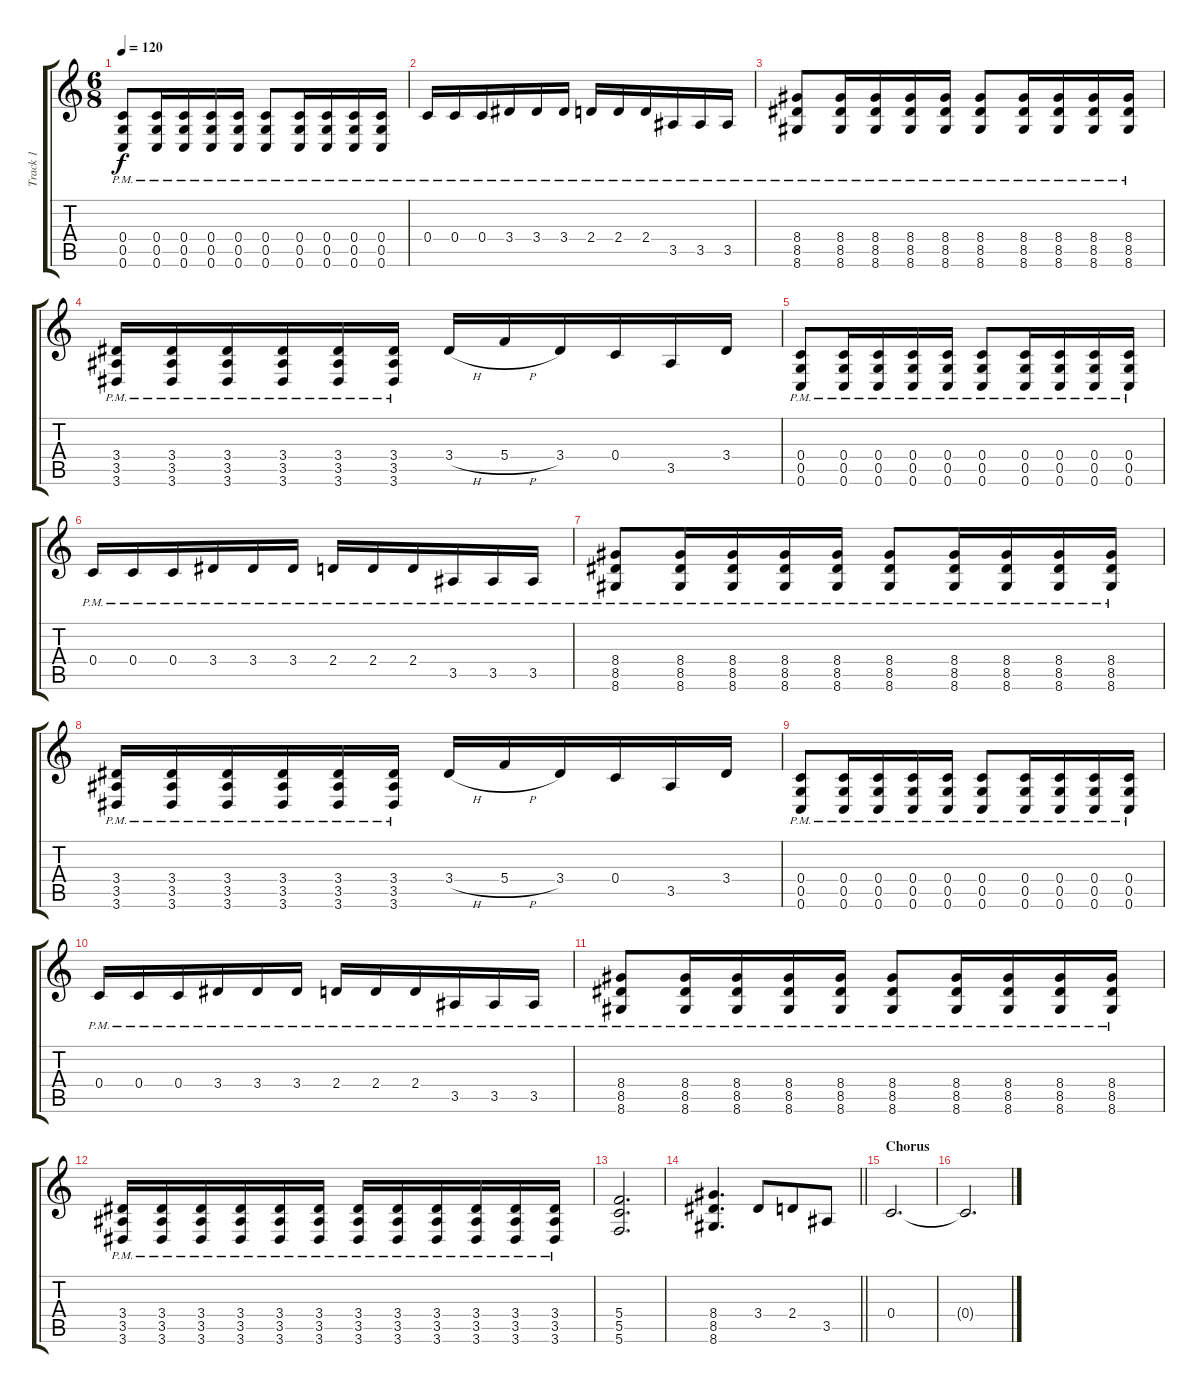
\track ("Track 1" "Track 1") {instrument overdrivenguitar}
\staff {score tabs}
\tuning (D4 A3 F3 C3 G2 C2) {hide}
\ts (6 8)
\tempo 120
\clef g2
\ks c
(0.4{pm} 0.5{pm} 0.6{pm}).8{dy f} (0.4{pm} 0.5{pm} 0.6{pm}).16 (0.4{pm} 0.5{pm} 0.6{pm}).16 (0.4{pm} 0.5{pm} 0.6{pm}).16 (0.4{pm} 0.5{pm} 0.6{pm}).16 (0.4{pm} 0.5{pm} 0.6{pm}).8 (0.4{pm} 0.5{pm} 0.6{pm}).16 (0.4{pm} 0.5{pm} 0.6{pm}).16 (0.4{pm} 0.5{pm} 0.6{pm}).16 (0.4{pm} 0.5{pm} 0.6{pm}).16 |
0.4{pm}.16 0.4{pm}.16 0.4{pm}.16 3.4{pm}.16 3.4{pm}.16 3.4{pm}.16 2.4{pm}.16 2.4{pm}.16 2.4{pm}.16 3.5{pm}.16 3.5{pm}.16 3.5{pm}.16 |
(8.4{pm} 8.5{pm} 8.6{pm}).8 (8.4{pm} 8.5{pm} 8.6{pm}).16 (8.4{pm} 8.5{pm} 8.6{pm}).16 (8.4{pm} 8.5{pm} 8.6{pm}).16 (8.4{pm} 8.5{pm} 8.6{pm}).16 (8.4{pm} 8.5{pm} 8.6{pm}).8 (8.4{pm} 8.5{pm} 8.6{pm}).16 (8.4{pm} 8.5{pm} 8.6{pm}).16 (8.4{pm} 8.5{pm} 8.6{pm}).16 (8.4{pm} 8.5{pm} 8.6{pm}).16 |
(3.4{pm} 3.5{pm} 3.6{pm}).16 (3.4{pm} 3.5{pm} 3.6{pm}).16 (3.4{pm} 3.5{pm} 3.6{pm}).16 (3.4{pm} 3.5{pm} 3.6{pm}).16 (3.4{pm} 3.5{pm} 3.6{pm}).16 (3.4{pm} 3.5{pm} 3.6{pm}).16 3.4{h}.16 5.4{h}.16 3.4.16 0.4.16 3.5.16 3.4.16 |
(0.4{pm} 0.5{pm} 0.6{pm}).8 (0.4{pm} 0.5{pm} 0.6{pm}).16 (0.4{pm} 0.5{pm} 0.6{pm}).16 (0.4{pm} 0.5{pm} 0.6{pm}).16 (0.4{pm} 0.5{pm} 0.6{pm}).16 (0.4{pm} 0.5{pm} 0.6{pm}).8 (0.4{pm} 0.5{pm} 0.6{pm}).16 (0.4{pm} 0.5{pm} 0.6{pm}).16 (0.4{pm} 0.5{pm} 0.6{pm}).16 (0.4{pm} 0.5{pm} 0.6{pm}).16 |
0.4{pm}.16 0.4{pm}.16 0.4{pm}.16 3.4{pm}.16 3.4{pm}.16 3.4{pm}.16 2.4{pm}.16 2.4{pm}.16 2.4{pm}.16 3.5{pm}.16 3.5{pm}.16 3.5{pm}.16 |
(8.4{pm} 8.5{pm} 8.6{pm}).8 (8.4{pm} 8.5{pm} 8.6{pm}).16 (8.4{pm} 8.5{pm} 8.6{pm}).16 (8.4{pm} 8.5{pm} 8.6{pm}).16 (8.4{pm} 8.5{pm} 8.6{pm}).16 (8.4{pm} 8.5{pm} 8.6{pm}).8 (8.4{pm} 8.5{pm} 8.6{pm}).16 (8.4{pm} 8.5{pm} 8.6{pm}).16 (8.4{pm} 8.5{pm} 8.6{pm}).16 (8.4{pm} 8.5{pm} 8.6{pm}).16 |
(3.4{pm} 3.5{pm} 3.6{pm}).16 (3.4{pm} 3.5{pm} 3.6{pm}).16 (3.4{pm} 3.5{pm} 3.6{pm}).16 (3.4{pm} 3.5{pm} 3.6{pm}).16 (3.4{pm} 3.5{pm} 3.6{pm}).16 (3.4{pm} 3.5{pm} 3.6{pm}).16 3.4{h}.16 5.4{h}.16 3.4.16 0.4.16 3.5.16 3.4.16 |
(0.4{pm} 0.5{pm} 0.6{pm}).8 (0.4{pm} 0.5{pm} 0.6{pm}).16 (0.4{pm} 0.5{pm} 0.6{pm}).16 (0.4{pm} 0.5{pm} 0.6{pm}).16 (0.4{pm} 0.5{pm} 0.6{pm}).16 (0.4{pm} 0.5{pm} 0.6{pm}).8 (0.4{pm} 0.5{pm} 0.6{pm}).16 (0.4{pm} 0.5{pm} 0.6{pm}).16 (0.4{pm} 0.5{pm} 0.6{pm}).16 (0.4{pm} 0.5{pm} 0.6{pm}).16 |
0.4{pm}.16 0.4{pm}.16 0.4{pm}.16 3.4{pm}.16 3.4{pm}.16 3.4{pm}.16 2.4{pm}.16 2.4{pm}.16 2.4{pm}.16 3.5{pm}.16 3.5{pm}.16 3.5{pm}.16 |
(8.4{pm} 8.5{pm} 8.6{pm}).8 (8.4{pm} 8.5{pm} 8.6{pm}).16 (8.4{pm} 8.5{pm} 8.6{pm}).16 (8.4{pm} 8.5{pm} 8.6{pm}).16 (8.4{pm} 8.5{pm} 8.6{pm}).16 (8.4{pm} 8.5{pm} 8.6{pm}).8 (8.4{pm} 8.5{pm} 8.6{pm}).16 (8.4{pm} 8.5{pm} 8.6{pm}).16 (8.4{pm} 8.5{pm} 8.6{pm}).16 (8.4{pm} 8.5{pm} 8.6{pm}).16 |
(3.4{pm} 3.5{pm} 3.6{pm}).16 (3.4{pm} 3.5{pm} 3.6{pm}).16 (3.4{pm} 3.5{pm} 3.6{pm}).16 (3.4{pm} 3.5{pm} 3.6{pm}).16 (3.4{pm} 3.5{pm} 3.6{pm}).16 (3.4{pm} 3.5{pm} 3.6{pm}).16 (3.4{pm} 3.5{pm} 3.6{pm}).16 (3.4{pm} 3.5{pm} 3.6{pm}).16 (3.4{pm} 3.5{pm} 3.6{pm}).16 (3.4{pm} 3.5{pm} 3.6{pm}).16 (3.4{pm} 3.5{pm} 3.6{pm}).16 (3.4{pm} 3.5{pm} 3.6{pm}).16 |
(5.4 5.5 5.6).2{d} |
\barLineRight lightlight
(8.4 8.5 8.6).4{d} 3.4.8{instrument overdrivenguitar} 2.4.8 3.5.8 |
\section ("" "Chorus")
0.4.2{d} |
0.4{t}.2{d}
